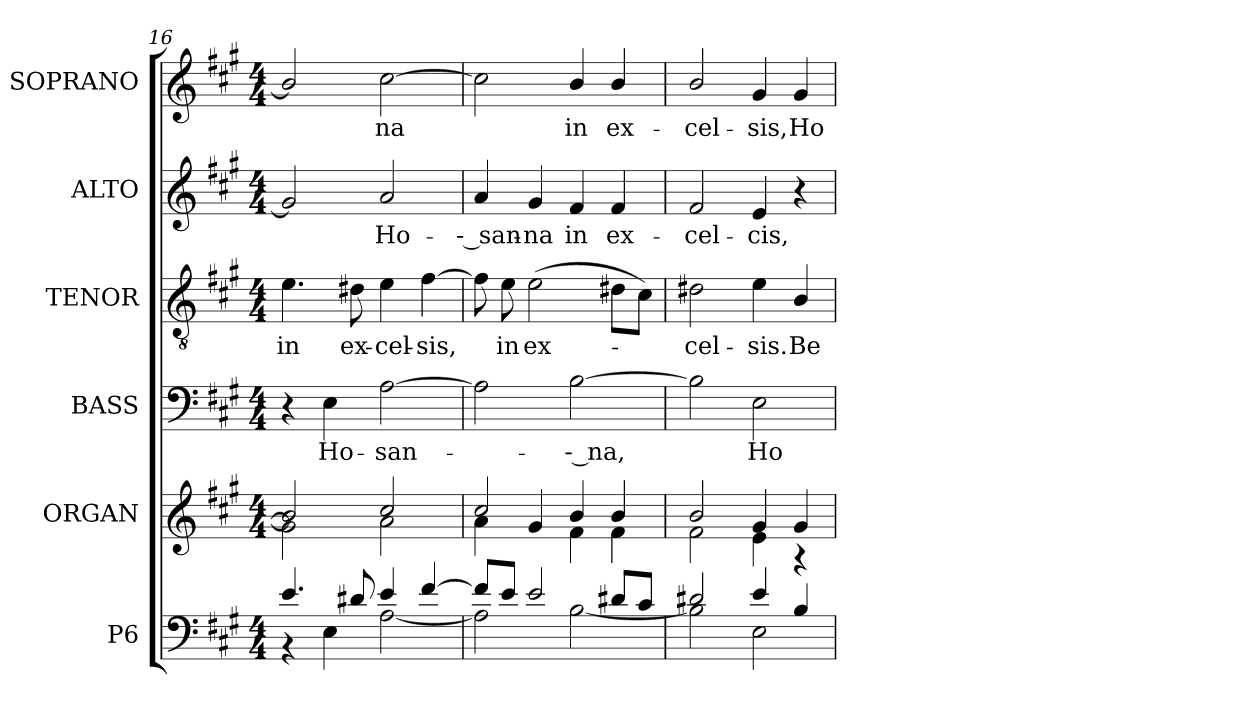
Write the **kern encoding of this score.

**kern	**kern	**kern	**text	**kern	**text	**kern	**text	**kern	**text
*part6	*part5	*part4	*part4	*part3	*part3	*part2	*part2	*part1	*part1
*staff6	*staff5	*staff4	*staff4	*staff3	*staff3	*staff2	*staff2	*staff1	*staff1
*I"P6	*I"ORGAN	*I"BASS	*	*I"TENOR	*	*I"ALTO	*	*I"SOPRANO	*
*	*I'A.	*I'B.	*	*I'T.	*	*I'A.	*	*I'S.	*
*clefF4	*clefG2	*clefF4	*	*clefGv2	*	*clefG2	*	*clefG2	*
*	*	*	*	*ITrd7c12	*	*	*	*	*
*k[f#c#g#]	*k[f#c#g#]	*k[f#c#g#]	*	*k[f#c#g#]	*	*k[f#c#g#]	*	*k[f#c#g#]	*
*A:	*A:	*A:	*	*A:	*	*A:	*	*A:	*
*M4/4	*M4/4	*M4/4	*	*M4/4	*	*M4/4	*	*M4/4	*
=16	=16	=16	=16	=16	=16	=16	=16	=16	=16
*^	*^	*	*	*	*	*	*	*	*
!	!	!	!	!	!	!	!LO:LY:b:color=#000000	!	!	!	!
4.ei/	4r	2bi/]	2g#i\]	4r	.	4.Ei\	in	2g#i/]	.	2bi/]	.
!	!	!	!	!	!LO:LY:b:color=#000000	!	!	!	!	!	!
.	4Ei\	.	.	4Ei\	Ho-	.	.	.	.	.	.
!	!	!	!	!	!	!	!LO:LY:b:color=#000000	!	!	!	!
8d#Xi/	.	.	.	.	.	8D#Xi\	ex-	.	.	.	.
!	!	!	!	!	!LO:LY:b:color=#000000	!	!	!	!	!	!
!	!	!	!	!	!	!	!LO:LY:b:color=#000000	!	!	!	!
!	!	!	!	!	!	!	!	!	!LO:LY:b:color=#000000	!	!
!	!	!	!	!	!	!	!	!	!	!	!LO:LY:b:color=#000000
4ei/	[2Ai\	2cc#i/	2ai\	[2Ai\	-san-	4Ei\	-cel-	2ai/	Ho-	[2cc#i\	-na
!	!	!	!	!	!	!	!LO:LY:b:color=#000000	!	!	!	!
[4f#i/	.	.	.	.	.	[4F#i\	-sis,	.	.	.	.
!!LO:PB:g=z
=17	=17	=17	=17	=17	=17	=17	=17	=17	=17	=17	=17
!	!	!	!	!	!	!	!	!	!LO:LY:b:color=#000000	!	!
8f#i/L]	2Ai\]	2cc#i/	4ai\	2Ai\]	.	8F#i\]	.	4ai/	-- san-	2cc#i\]	.
!	!	!	!	!	!	!	!LO:LY:b:color=#000000	!	!	!	!
8ei/J	.	.	.	.	.	8Ei\	in	.	.	.	.
!	!	!	!	!	!	!	!LO:LY:b:color=#000000	!	!	!	!
!	!	!	!	!	!	!	!	!	!LO:LY:b:color=#000000	!	!
2ei/	.	.	4g#i/	.	.	(2Ei\	ex-	4g#i/	-na	.	.
!	!	!	!	!	!LO:LY:b:color=#000000	!	!	!	!	!	!
!	!	!	!	!	!	!	!	!	!LO:LY:b:color=#000000	!	!
!	!	!	!	!	!	!	!	!	!	!	!LO:LY:b:color=#000000
.	[2Bi\	4bi/	4f#i\	[2Bi\	-- na,	.	.	4f#i/	in	4bi/	in
!	!	!	!	!	!	!	!	!	!LO:LY:b:color=#000000	!	!
!	!	!	!	!	!	!	!	!	!	!	!LO:LY:b:color=#000000
8d#Xi/L	.	4bi/	4f#i\	.	.	8D#Xi\L	.	4f#i/	ex-	4bi/	ex-
8c#i/J	.	.	.	.	.	8C#i\J)	.	.	.	.	.
=18	=18	=18	=18	=18	=18	=18	=18	=18	=18	=18	=18
!	!	!	!	!	!	!	!LO:LY:b:color=#000000	!	!	!	!
!	!	!	!	!	!	!	!	!	!LO:LY:b:color=#000000	!	!
!	!	!	!	!	!	!	!	!	!	!	!LO:LY:b:color=#000000
2d#Xi/	2Bi\]	2bi/	2f#i\	2Bi\]	.	2D#Xi\	-cel-	2f#i/	-cel-	2bi/	-cel-
!	!	!	!	!	!LO:LY:b:color=#000000	!	!	!	!	!	!
!	!	!	!	!	!	!	!LO:LY:b:color=#000000	!	!	!	!
!	!	!	!	!	!	!	!	!	!LO:LY:b:color=#000000	!	!
!	!	!	!	!	!	!	!	!	!	!	!LO:LY:b:color=#000000
4ei/	2Ei\	4g#i/	4ei\	2Ei\	Ho-	4Ei\	-sis.	4ei/	-cis,	4g#i/	-sis,
!	!	!	!	!	!	!	!LO:LY:b:color=#000000	!	!	!	!
!	!	!	!	!	!	!	!	!	!	!	!LO:LY:b:color=#000000
4Bi/	.	4g#i/	4r	.	.	4BBi/	Be-	4r	.	4g#i/	Ho-
*v	*v	*	*	*	*	*	*	*	*	*	*
*	*v	*v	*	*	*	*	*	*	*	*
=	=	=	=	=	=	=	=	=	=
*-	*-	*-	*-	*-	*-	*-	*-	*-	*-
